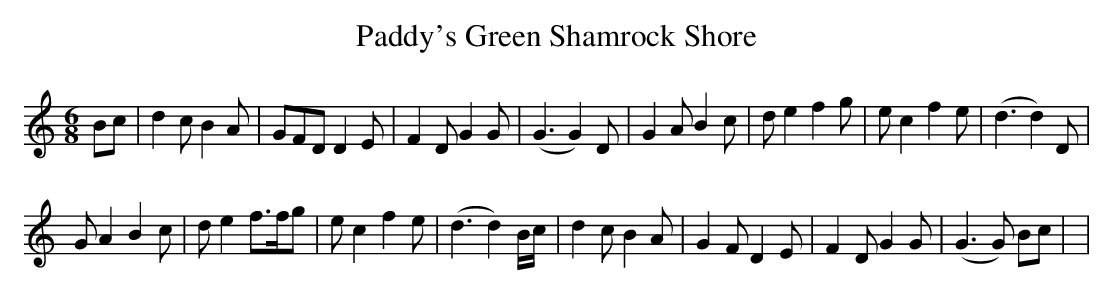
X:1
T:Paddy's Green Shamrock Shore
M:6/8
L:1/8
K:GMix
Bc| d2 c B2 A|GFD D2 E|F2 D G2 G|(G3 G2) D|\
G2 A B2 c|d e2 f2 g|e c2 f2 e|(d3 d2) D|
G A2 B2 c|d e2 f>fg|e c2 f2 e|(d3d2) B/c/|\
d2 c B2 A|G2 F D2 E|F2 D G2 G|(G3G) Bc|>|
